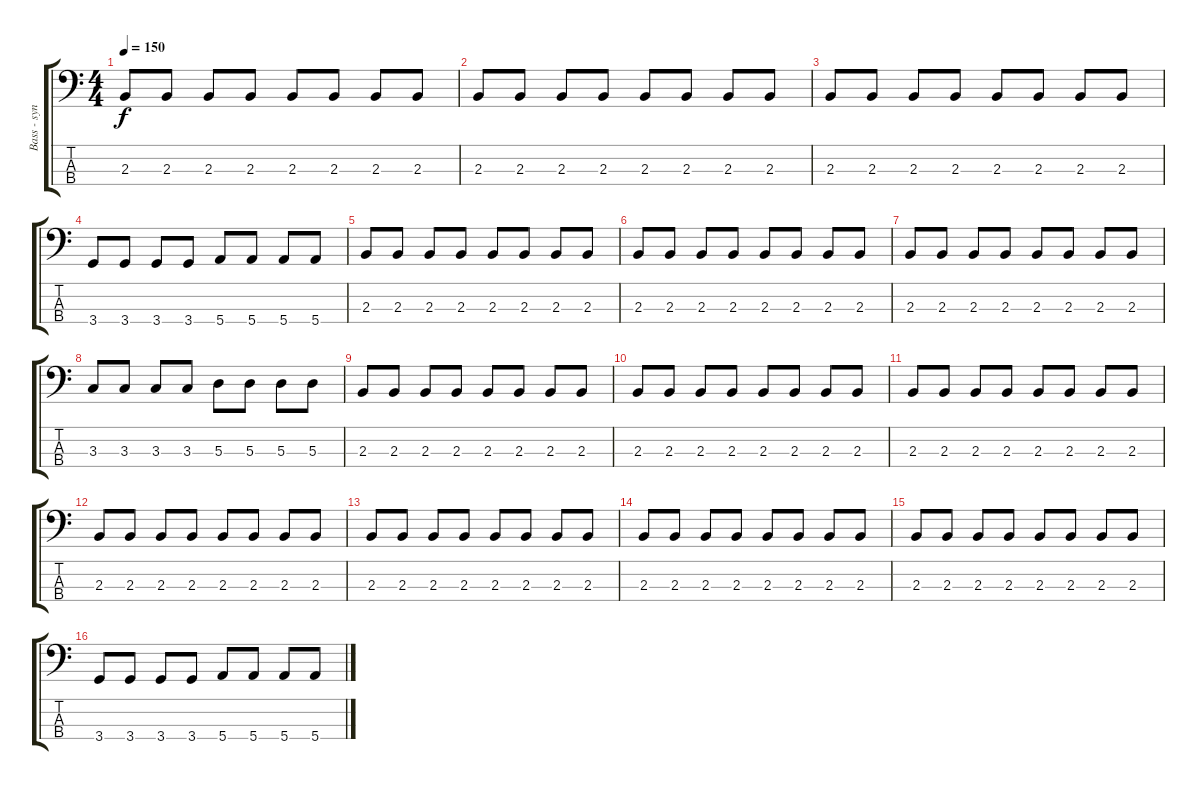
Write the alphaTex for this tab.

\track ("Bass - synth" "Bass - syn") {instrument synthbass2}
\staff {score tabs}
\tuning (G2 D2 A1 E1) {hide}
\ts (4 4)
\tempo 150
\clef f4
\ks c
2.3.8{dy f} 2.3.8 2.3.8 2.3.8 2.3.8 2.3.8 2.3.8 2.3.8 |
2.3.8 2.3.8 2.3.8 2.3.8 2.3.8 2.3.8 2.3.8 2.3.8 |
2.3.8 2.3.8 2.3.8 2.3.8 2.3.8 2.3.8 2.3.8 2.3.8 |
3.4.8 3.4.8 3.4.8 3.4.8 5.4.8 5.4.8 5.4.8 5.4.8 |
2.3.8 2.3.8 2.3.8 2.3.8 2.3.8 2.3.8 2.3.8 2.3.8 |
2.3.8 2.3.8 2.3.8 2.3.8 2.3.8 2.3.8 2.3.8 2.3.8 |
2.3.8 2.3.8 2.3.8 2.3.8 2.3.8 2.3.8 2.3.8 2.3.8 |
3.3.8 3.3.8 3.3.8 3.3.8 5.3.8 5.3.8 5.3.8 5.3.8 |
2.3.8 2.3.8 2.3.8 2.3.8 2.3.8 2.3.8 2.3.8 2.3.8 |
2.3.8 2.3.8 2.3.8 2.3.8 2.3.8 2.3.8 2.3.8 2.3.8 |
2.3.8 2.3.8 2.3.8 2.3.8 2.3.8 2.3.8 2.3.8 2.3.8 |
2.3.8 2.3.8 2.3.8 2.3.8 2.3.8 2.3.8 2.3.8 2.3.8 |
2.3.8 2.3.8 2.3.8 2.3.8 2.3.8 2.3.8 2.3.8 2.3.8 |
2.3.8 2.3.8 2.3.8 2.3.8 2.3.8 2.3.8 2.3.8 2.3.8 |
2.3.8 2.3.8 2.3.8 2.3.8 2.3.8 2.3.8 2.3.8 2.3.8 |
3.4.8 3.4.8 3.4.8 3.4.8 5.4.8 5.4.8 5.4.8 5.4.8
